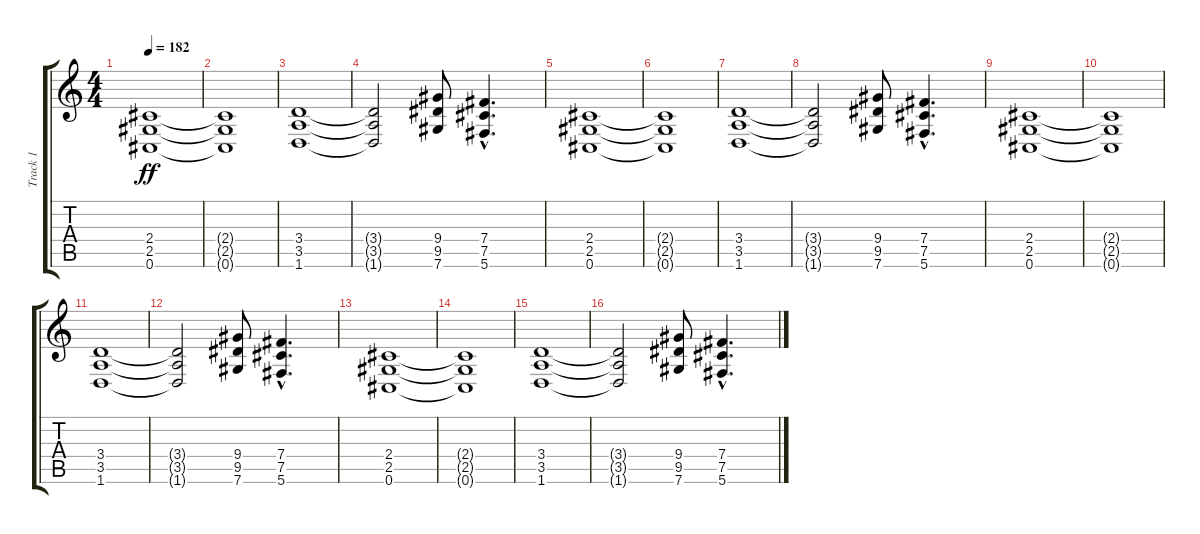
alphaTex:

\track ("Track 1" "Track 1") {instrument distortionguitar}
\staff {score tabs}
\tuning (Db4 Ab3 E3 B2 Gb2 Db2) {hide}
\ts (4 4)
\tempo 182
\clef g2
\ks c
(2.4 2.5 0.6).1{dy ff} |
(2.4{t} 2.5{t} 0.6{t}).1 |
(3.4 3.5 1.6).1 |
(3.4{t} 3.5{t} 1.6{t}).2 (9.4 9.5 7.6).8 (7.4{hac} 7.5{hac} 5.6{hac}).4{d} |
(2.4 2.5 0.6).1 |
(2.4{t} 2.5{t} 0.6{t}).1 |
(3.4 3.5 1.6).1 |
(3.4{t} 3.5{t} 1.6{t}).2 (9.4 9.5 7.6).8 (7.4{hac} 7.5{hac} 5.6{hac}).4{d} |
(2.4 2.5 0.6).1 |
(2.4{t} 2.5{t} 0.6{t}).1 |
(3.4 3.5 1.6).1 |
(3.4{t} 3.5{t} 1.6{t}).2 (9.4 9.5 7.6).8 (7.4{hac} 7.5{hac} 5.6{hac}).4{d} |
(2.4 2.5 0.6).1 |
(2.4{t} 2.5{t} 0.6{t}).1 |
(3.4 3.5 1.6).1 |
(3.4{t} 3.5{t} 1.6{t}).2 (9.4 9.5 7.6).8 (7.4{hac} 7.5{hac} 5.6{hac}).4{d}
